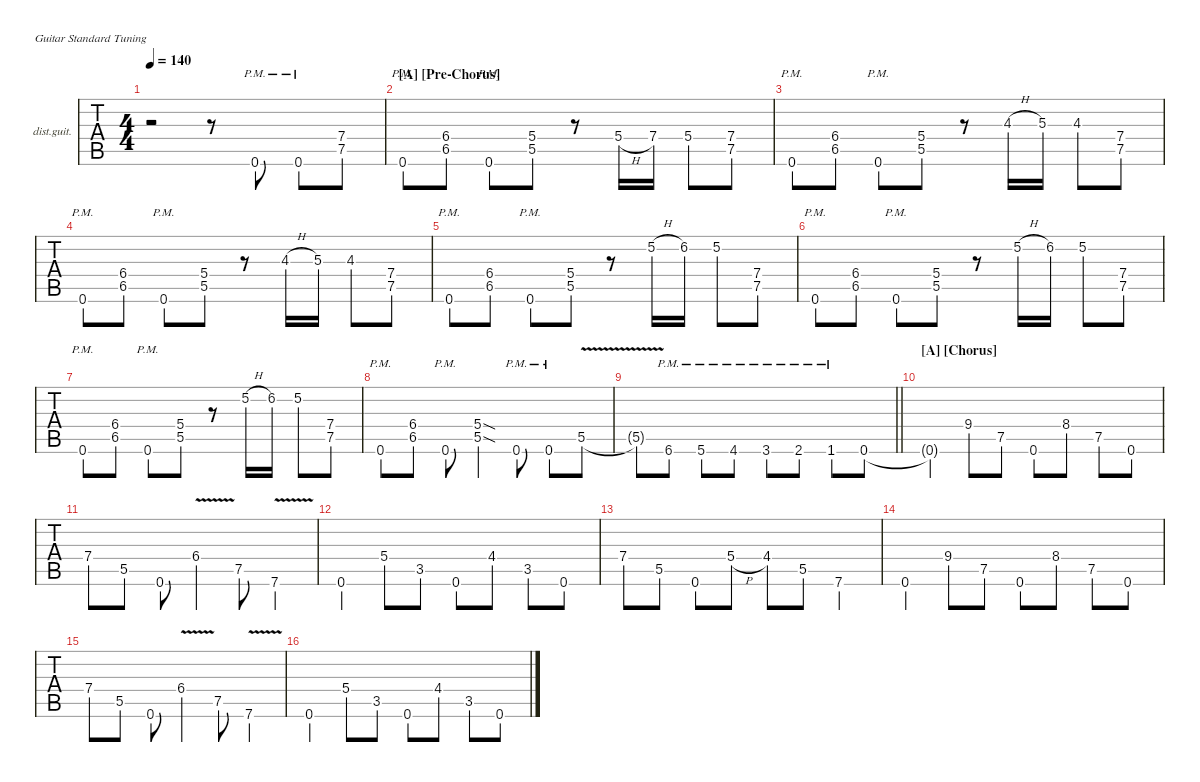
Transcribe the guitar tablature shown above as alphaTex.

\defaultSystemsLayout 4
\hideDynamics
\bracketExtendMode nobrackets
\firstSystemTrackNameOrientation horizontal
\track ("Guitar Solo" "dist.guit.") {instrument distortionguitar}
\staff {tabs}
\tuning (E4 B3 G3 D3 A2 E2)
\ts (4 4)
\tempo 140
\clef g2
\ks c
r.2{dy f} r.8 0.6{pm}.8 0.6{pm}.8 (7.4 7.5).8 |
\section ("A" "[Pre-Chorus]")
0.6{pm}.8 (6.4{acc #} 6.5{acc #}).8 0.6{pm}.8 (5.4 5.5).8 r.8 5.4{h}.16 7.4.16 5.4.8 (7.4 7.5).8 |
0.6{pm}.8 (6.4{acc #} 6.5{acc #}).8 0.6{pm}.8 (5.4 5.5).8 r.8 4.3{h}.16 5.3.16 4.3.8 (7.4 7.5).8 |
0.6{pm}.8 (6.4{acc #} 6.5{acc #}).8 0.6{pm}.8 (5.4 5.5).8 r.8 4.3{h}.16 5.3.16 4.3.8 (7.4 7.5).8 |
0.6{pm}.8 (6.4{acc #} 6.5{acc #}).8 0.6{pm}.8 (5.4 5.5).8 r.8 5.2{h}.16 6.2.16 5.2.8 (7.4 7.5).8 |
0.6{pm}.8 (6.4{acc #} 6.5{acc #}).8 0.6{pm}.8 (5.4 5.5).8 r.8 5.2{h}.16 6.2.16 5.2.8 (7.4 7.5).8 |
0.6{pm}.8 (6.4{acc #} 6.5{acc #}).8 0.6{pm}.8 (5.4 5.5).8 r.8 5.2{h}.16 6.2.16 5.2.8 (7.4 7.5).8 |
0.6{pm}.8 (6.4{acc #} 6.5{acc #}).8 0.6{pm}.8 (5.4{sod} 5.5{sod}).4 0.6{pm}.8 0.6{pm}.8 5.5{v}.8 |
\barLineRight lightlight
5.5{v t}.8 6.6{pm acc #}.8 5.6{pm}.8 4.6{pm acc #}.8 3.6{pm}.8 2.6{pm acc #}.8 1.6{pm}.8 0.6.8 |
\section ("A" "[Chorus]")
0.6{t}.4 9.4.8 7.5.8 0.6.8 8.4{acc #}.8 7.5.8 0.6.8 |
7.4.8 5.5.8 0.6.8 6.4{v acc #}.4 7.5.8 7.6{v}.4 |
0.6.4 5.4.8 3.5.8 0.6.8 4.4{acc #}.8 3.5.8 0.6.8 |
7.4.8 5.5.8 0.6.8 5.4{h}.8 4.4{acc #}.8 5.5.8 7.6.4 |
0.6.4 9.4.8 7.5.8 0.6.8 8.4{acc #}.8 7.5.8 0.6.8 |
7.4.8 5.5.8 0.6.8 6.4{v acc #}.4 7.5.8 7.6{v}.4 |
0.6.4 5.4.8 3.5.8 0.6.8 4.4{acc #}.8 3.5.8 0.6.8
